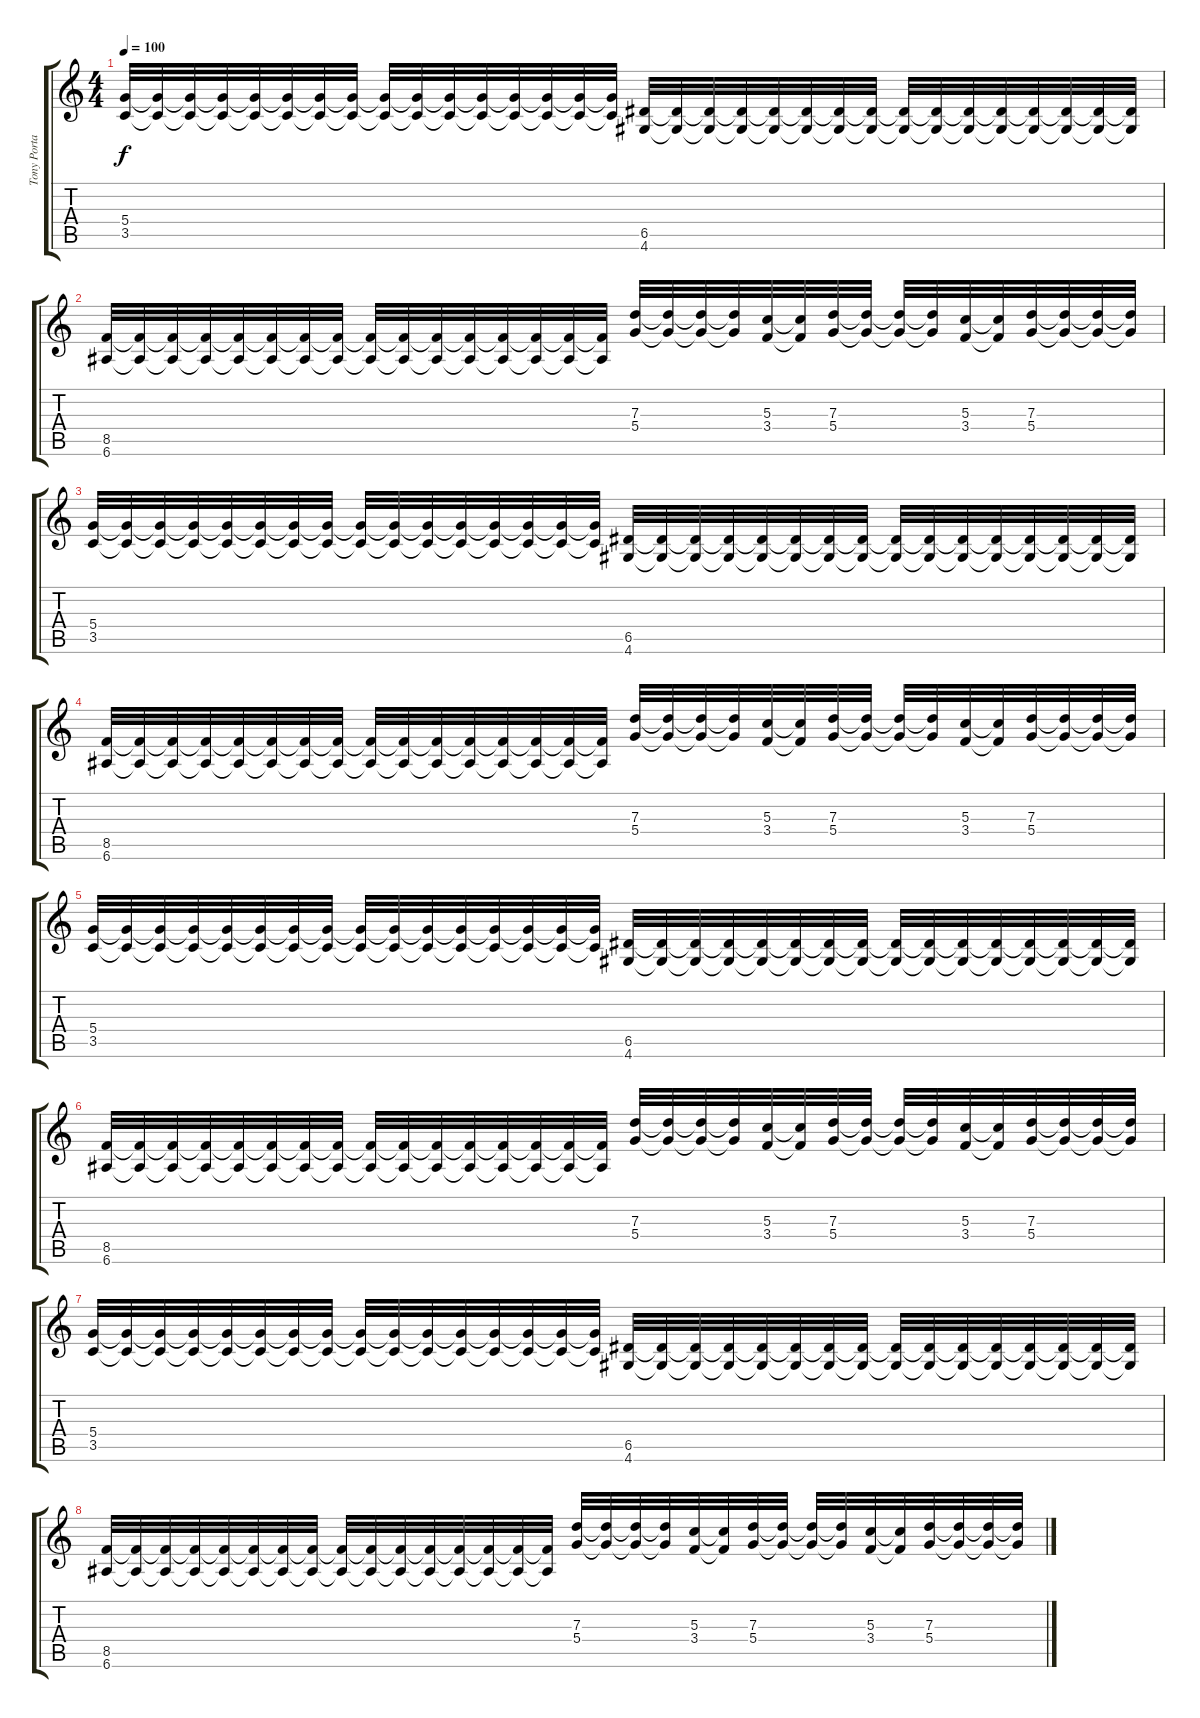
\track ("Tony Portaro" "Tony Porta") {instrument overdrivenguitar}
\staff {score tabs}
\tuning (E4 B3 G3 D3 A2 E2) {hide}
\ts (4 4)
\tempo 100
\clef g2
\ks c
(5.4 3.5).32{dy f} (5.4{t} 3.5{t}).32 (5.4{t} 3.5{t}).32 (5.4{t} 3.5{t}).32 (5.4{t} 3.5{t}).32 (5.4{t} 3.5{t}).32 (5.4{t} 3.5{t}).32 (5.4{t} 3.5{t}).32 (5.4{t} 3.5{t}).32 (5.4{t} 3.5{t}).32 (5.4{t} 3.5{t}).32 (5.4{t} 3.5{t}).32 (5.4{t} 3.5{t}).32 (5.4{t} 3.5{t}).32 (5.4{t} 3.5{t}).32 (5.4{t} 3.5{t}).32 (6.5 4.6).32 (6.5{t} 4.6{t}).32 (6.5{t} 4.6{t}).32 (6.5{t} 4.6{t}).32 (6.5{t} 4.6{t}).32 (6.5{t} 4.6{t}).32 (6.5{t} 4.6{t}).32 (6.5{t} 4.6{t}).32 (6.5{t} 4.6{t}).32 (6.5{t} 4.6{t}).32 (6.5{t} 4.6{t}).32 (6.5{t} 4.6{t}).32 (6.5{t} 4.6{t}).32 (6.5{t} 4.6{t}).32 (6.5{t} 4.6{t}).32 (6.5{t} 4.6{t}).32 |
(8.5 6.6).32 (8.5{t} 6.6{t}).32 (8.5{t} 6.6{t}).32 (8.5{t} 6.6{t}).32 (8.5{t} 6.6{t}).32 (8.5{t} 6.6{t}).32 (8.5{t} 6.6{t}).32 (8.5{t} 6.6{t}).32 (8.5{t} 6.6{t}).32 (8.5{t} 6.6{t}).32 (8.5{t} 6.6{t}).32 (8.5{t} 6.6{t}).32 (8.5{t} 6.6{t}).32 (8.5{t} 6.6{t}).32 (8.5{t} 6.6{t}).32 (8.5{t} 6.6{t}).32 (7.3 5.4).32 (7.3{t} 5.4{t}).32 (7.3{t} 5.4{t}).32 (7.3{t} 5.4{t}).32 (5.3 3.4).32 (5.3{t} 3.4{t}).32 (7.3 5.4).32 (7.3{t} 5.4{t}).32 (7.3{t} 5.4{t}).32 (7.3{t} 5.4{t}).32 (5.3 3.4).32 (5.3{t} 3.4{t}).32 (7.3 5.4).32 (7.3{t} 5.4{t}).32 (7.3{t} 5.4{t}).32 (7.3{t} 5.4{t}).32 |
(5.4 3.5).32 (5.4{t} 3.5{t}).32 (5.4{t} 3.5{t}).32 (5.4{t} 3.5{t}).32 (5.4{t} 3.5{t}).32 (5.4{t} 3.5{t}).32 (5.4{t} 3.5{t}).32 (5.4{t} 3.5{t}).32 (5.4{t} 3.5{t}).32 (5.4{t} 3.5{t}).32 (5.4{t} 3.5{t}).32 (5.4{t} 3.5{t}).32 (5.4{t} 3.5{t}).32 (5.4{t} 3.5{t}).32 (5.4{t} 3.5{t}).32 (5.4{t} 3.5{t}).32 (6.5 4.6).32 (6.5{t} 4.6{t}).32 (6.5{t} 4.6{t}).32 (6.5{t} 4.6{t}).32 (6.5{t} 4.6{t}).32 (6.5{t} 4.6{t}).32 (6.5{t} 4.6{t}).32 (6.5{t} 4.6{t}).32 (6.5{t} 4.6{t}).32 (6.5{t} 4.6{t}).32 (6.5{t} 4.6{t}).32 (6.5{t} 4.6{t}).32 (6.5{t} 4.6{t}).32 (6.5{t} 4.6{t}).32 (6.5{t} 4.6{t}).32 (6.5{t} 4.6{t}).32 |
(8.5 6.6).32 (8.5{t} 6.6{t}).32 (8.5{t} 6.6{t}).32 (8.5{t} 6.6{t}).32 (8.5{t} 6.6{t}).32 (8.5{t} 6.6{t}).32 (8.5{t} 6.6{t}).32 (8.5{t} 6.6{t}).32 (8.5{t} 6.6{t}).32 (8.5{t} 6.6{t}).32 (8.5{t} 6.6{t}).32 (8.5{t} 6.6{t}).32 (8.5{t} 6.6{t}).32 (8.5{t} 6.6{t}).32 (8.5{t} 6.6{t}).32 (8.5{t} 6.6{t}).32 (7.3 5.4).32 (7.3{t} 5.4{t}).32 (7.3{t} 5.4{t}).32 (7.3{t} 5.4{t}).32 (5.3 3.4).32 (5.3{t} 3.4{t}).32 (7.3 5.4).32 (7.3{t} 5.4{t}).32 (7.3{t} 5.4{t}).32 (7.3{t} 5.4{t}).32 (5.3 3.4).32 (5.3{t} 3.4{t}).32 (7.3 5.4).32 (7.3{t} 5.4{t}).32 (7.3{t} 5.4{t}).32 (7.3{t} 5.4{t}).32 |
(5.4 3.5).32 (5.4{t} 3.5{t}).32 (5.4{t} 3.5{t}).32 (5.4{t} 3.5{t}).32 (5.4{t} 3.5{t}).32 (5.4{t} 3.5{t}).32 (5.4{t} 3.5{t}).32 (5.4{t} 3.5{t}).32 (5.4{t} 3.5{t}).32 (5.4{t} 3.5{t}).32 (5.4{t} 3.5{t}).32 (5.4{t} 3.5{t}).32 (5.4{t} 3.5{t}).32 (5.4{t} 3.5{t}).32 (5.4{t} 3.5{t}).32 (5.4{t} 3.5{t}).32 (6.5 4.6).32 (6.5{t} 4.6{t}).32 (6.5{t} 4.6{t}).32 (6.5{t} 4.6{t}).32 (6.5{t} 4.6{t}).32 (6.5{t} 4.6{t}).32 (6.5{t} 4.6{t}).32 (6.5{t} 4.6{t}).32 (6.5{t} 4.6{t}).32 (6.5{t} 4.6{t}).32 (6.5{t} 4.6{t}).32 (6.5{t} 4.6{t}).32 (6.5{t} 4.6{t}).32 (6.5{t} 4.6{t}).32 (6.5{t} 4.6{t}).32 (6.5{t} 4.6{t}).32 |
(8.5 6.6).32 (8.5{t} 6.6{t}).32 (8.5{t} 6.6{t}).32 (8.5{t} 6.6{t}).32 (8.5{t} 6.6{t}).32 (8.5{t} 6.6{t}).32 (8.5{t} 6.6{t}).32 (8.5{t} 6.6{t}).32 (8.5{t} 6.6{t}).32 (8.5{t} 6.6{t}).32 (8.5{t} 6.6{t}).32 (8.5{t} 6.6{t}).32 (8.5{t} 6.6{t}).32 (8.5{t} 6.6{t}).32 (8.5{t} 6.6{t}).32 (8.5{t} 6.6{t}).32 (7.3 5.4).32 (7.3{t} 5.4{t}).32 (7.3{t} 5.4{t}).32 (7.3{t} 5.4{t}).32 (5.3 3.4).32 (5.3{t} 3.4{t}).32 (7.3 5.4).32 (7.3{t} 5.4{t}).32 (7.3{t} 5.4{t}).32 (7.3{t} 5.4{t}).32 (5.3 3.4).32 (5.3{t} 3.4{t}).32 (7.3 5.4).32 (7.3{t} 5.4{t}).32 (7.3{t} 5.4{t}).32 (7.3{t} 5.4{t}).32 |
(5.4 3.5).32 (5.4{t} 3.5{t}).32 (5.4{t} 3.5{t}).32 (5.4{t} 3.5{t}).32 (5.4{t} 3.5{t}).32 (5.4{t} 3.5{t}).32 (5.4{t} 3.5{t}).32 (5.4{t} 3.5{t}).32 (5.4{t} 3.5{t}).32 (5.4{t} 3.5{t}).32 (5.4{t} 3.5{t}).32 (5.4{t} 3.5{t}).32 (5.4{t} 3.5{t}).32 (5.4{t} 3.5{t}).32 (5.4{t} 3.5{t}).32 (5.4{t} 3.5{t}).32 (6.5 4.6).32 (6.5{t} 4.6{t}).32 (6.5{t} 4.6{t}).32 (6.5{t} 4.6{t}).32 (6.5{t} 4.6{t}).32 (6.5{t} 4.6{t}).32 (6.5{t} 4.6{t}).32 (6.5{t} 4.6{t}).32 (6.5{t} 4.6{t}).32 (6.5{t} 4.6{t}).32 (6.5{t} 4.6{t}).32 (6.5{t} 4.6{t}).32 (6.5{t} 4.6{t}).32 (6.5{t} 4.6{t}).32 (6.5{t} 4.6{t}).32 (6.5{t} 4.6{t}).32 |
(8.5 6.6).32 (8.5{t} 6.6{t}).32 (8.5{t} 6.6{t}).32 (8.5{t} 6.6{t}).32 (8.5{t} 6.6{t}).32 (8.5{t} 6.6{t}).32 (8.5{t} 6.6{t}).32 (8.5{t} 6.6{t}).32 (8.5{t} 6.6{t}).32 (8.5{t} 6.6{t}).32 (8.5{t} 6.6{t}).32 (8.5{t} 6.6{t}).32 (8.5{t} 6.6{t}).32 (8.5{t} 6.6{t}).32 (8.5{t} 6.6{t}).32 (8.5{t} 6.6{t}).32 (7.3 5.4).32 (7.3{t} 5.4{t}).32 (7.3{t} 5.4{t}).32 (7.3{t} 5.4{t}).32 (5.3 3.4).32 (5.3{t} 3.4{t}).32 (7.3 5.4).32 (7.3{t} 5.4{t}).32 (7.3{t} 5.4{t}).32 (7.3{t} 5.4{t}).32 (5.3 3.4).32 (5.3{t} 3.4{t}).32 (7.3 5.4).32 (7.3{t} 5.4{t}).32 (7.3{t} 5.4{t}).32 (7.3{t} 5.4{t}).32
